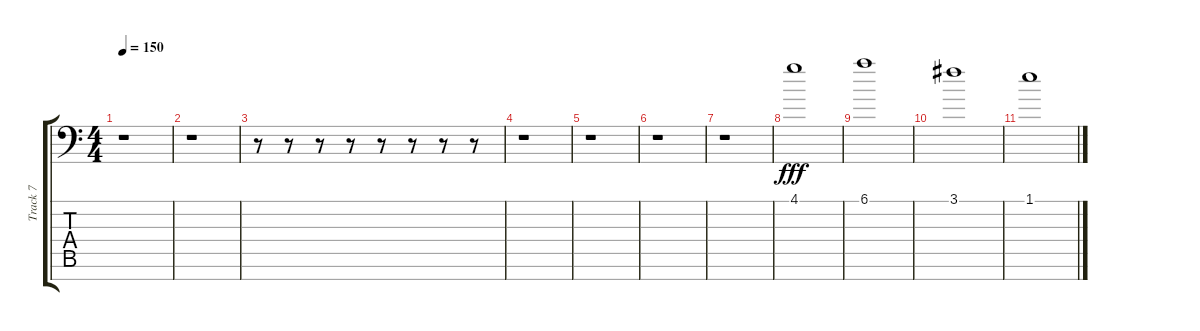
\track ("Track 7" "Track 7") {instrument distortionguitar}
\staff {score tabs}
\tuning (Eb4 Bb3 Gb3 Db3 Ab2 Eb2 Ab1) {hide}
\ts (4 4)
\tempo 150
\clef f4
\ks c
r.1{dy fff} |
r.1 |
r.8 r.8 r.8 r.8 r.8 r.8 r.8 r.8 |
r.1 |
r.1 |
r.1 |
r.1 |
4.1.1 |
6.1.1 |
3.1.1 |
1.1.1
